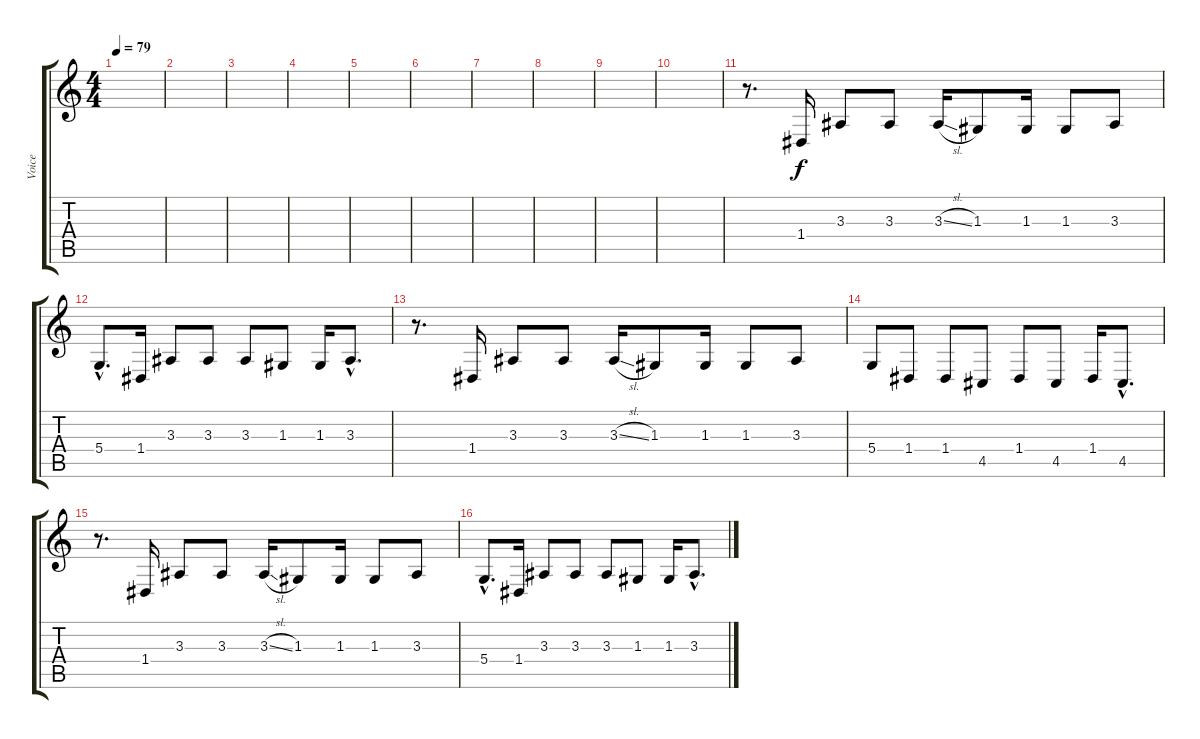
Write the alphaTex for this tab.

\track ("Voice" "Voice") {instrument clarinet}
\staff {score tabs}
\tuning (E4 B3 G3 D3 A2 E2) {hide}
\ts (4 4)
\tempo 79
\clef g2
\ks c
|
|
|
|
|
|
|
|
|
|
r.8{d} 1.4.16 3.3.8 3.3.8 3.3{sl}.16 1.3.8 1.3.16 1.3.8 3.3.8 |
5.4{hac}.8{d} 1.4.16 3.3.8 3.3.8 3.3.8 1.3.8 1.3.16 3.3{hac}.8{d} |
r.8{d} 1.4.16 3.3.8 3.3.8 3.3{sl}.16 1.3.8 1.3.16 1.3.8 3.3.8 |
5.4.8 1.4.8 1.4.8 4.5.8 1.4.8 4.5.8 1.4.16 4.5{hac}.8{d} |
r.8{d} 1.4.16 3.3.8 3.3.8 3.3{sl}.16 1.3.8 1.3.16 1.3.8 3.3.8 |
5.4{hac}.8{d} 1.4.16 3.3.8 3.3.8 3.3.8 1.3.8 1.3.16 3.3{hac}.8{d}
